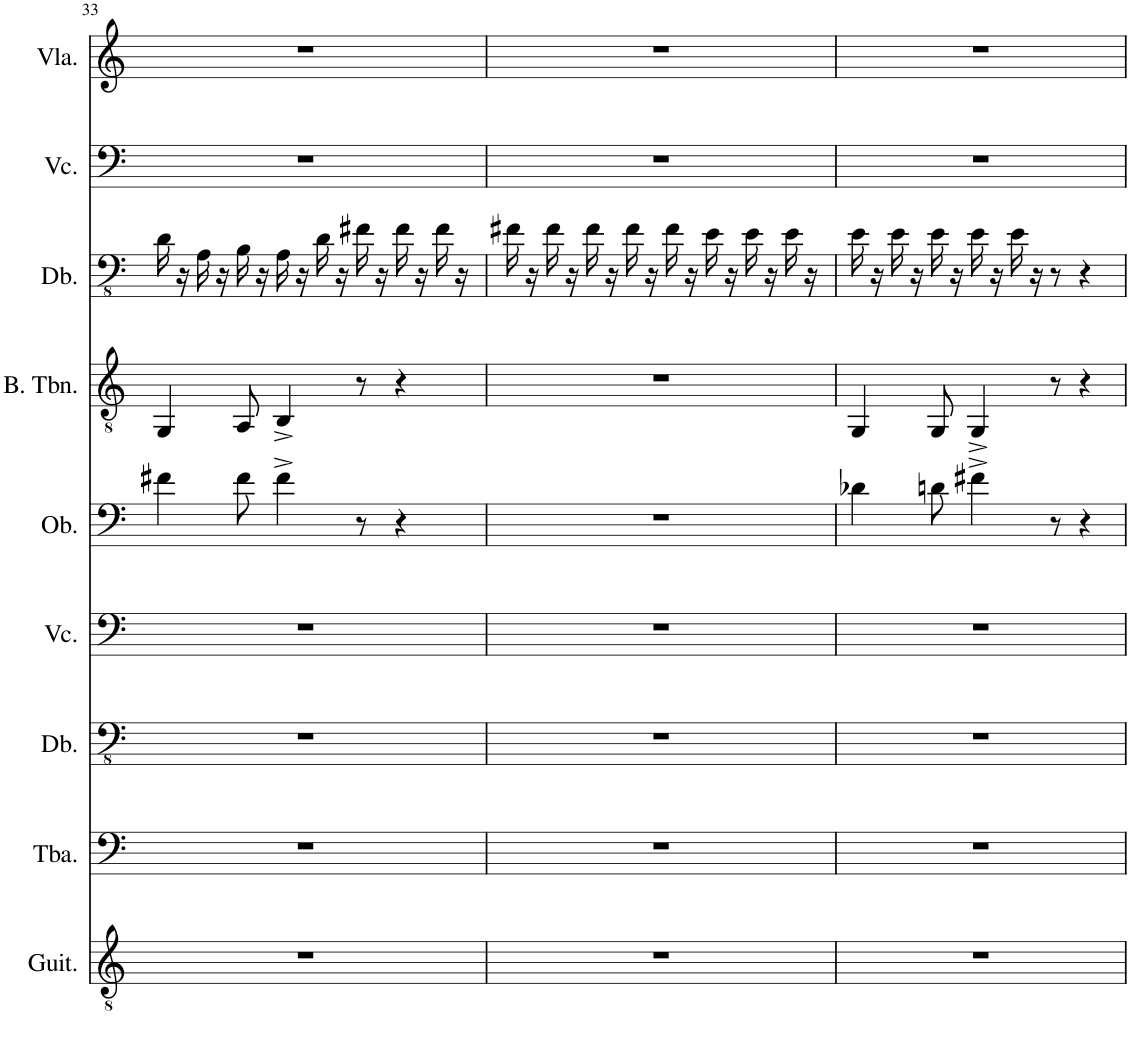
**kern	**kern	**kern	**kern	**kern	**kern	**kern	**kern	**kern
*part9	*part8	*part7	*part6	*part5	*part4	*part3	*part2	*part1
*staff9	*staff8	*staff7	*staff6	*staff5	*staff4	*staff3	*staff2	*staff1
*I"Classical Guitar	*I"Tuba	*I"Double Bass	*I"Violoncello	*I"Oboe	*I"Bass Trombone	*I"Double Bass	*I"Violoncello	*I"Viola
*I'Guit.	*I'Tba.	*I'Db.	*I'Vc.	*I'Ob.	*I'B. Tbn.	*I'Db.	*I'Vc.	*I'Vla.
!!LO:PB:g=z
*clefGv2	*clefF4	*clefFv4	*clefF4	*clefF4	*clefGv2	*clefFv4	*clefF4	*clefG2
*	*	*Trd7c12	*	*	*	*Trd7c12	*	*
*k[]	*k[]	*k[]	*k[]	*k[]	*k[]	*k[]	*k[]	*k[]
*M4/4	*M4/4	*M4/4	*M4/4	*M4/4	*M4/4	*M4/4	*M4/4	*M4/4
=33	=33	=33	=33	=33	=33	=33	=33	=33
1r	1r	1r	1r	4f#X\	4GG/	16D\	1r	1r
.	.	.	.	.	.	16r	.	.
.	.	.	.	.	.	16AA\	.	.
.	.	.	.	.	.	16r	.	.
.	.	.	.	8f#\	8AA/	16BB\	.	.
.	.	.	.	.	.	16r	.	.
.	.	.	.	4f#^\	4BB^/	16AA\	.	.
.	.	.	.	.	.	16r	.	.
.	.	.	.	.	.	16D\	.	.
.	.	.	.	.	.	16r	.	.
.	.	.	.	8r	8r	16F#X\	.	.
.	.	.	.	.	.	16r	.	.
.	.	.	.	4r	4r	16F#\	.	.
.	.	.	.	.	.	16r	.	.
.	.	.	.	.	.	16F#\	.	.
.	.	.	.	.	.	16r	.	.
=34	=34	=34	=34	=34	=34	=34	=34	=34
1r	1r	1r	1r	1r	1r	16F#X\	1r	1r
.	.	.	.	.	.	16r	.	.
.	.	.	.	.	.	16F#\	.	.
.	.	.	.	.	.	16r	.	.
.	.	.	.	.	.	16F#\	.	.
.	.	.	.	.	.	16r	.	.
.	.	.	.	.	.	16F#\	.	.
.	.	.	.	.	.	16r	.	.
.	.	.	.	.	.	16F#\	.	.
.	.	.	.	.	.	16r	.	.
.	.	.	.	.	.	16E\	.	.
.	.	.	.	.	.	16r	.	.
.	.	.	.	.	.	16E\	.	.
.	.	.	.	.	.	16r	.	.
.	.	.	.	.	.	16E\	.	.
.	.	.	.	.	.	16r	.	.
=35	=35	=35	=35	=35	=35	=35	=35	=35
1r	1r	1r	1r	4d-X\	4GG/	16E\	1r	1r
.	.	.	.	.	.	16r	.	.
.	.	.	.	.	.	16E\	.	.
.	.	.	.	.	.	16r	.	.
.	.	.	.	8dn\	8GG/	16E\	.	.
.	.	.	.	.	.	16r	.	.
.	.	.	.	4f#X^\	4GG^/	16E\	.	.
.	.	.	.	.	.	16r	.	.
.	.	.	.	.	.	16E\	.	.
.	.	.	.	.	.	16r	.	.
.	.	.	.	8r	8r	8r	.	.
.	.	.	.	4r	4r	4r	.	.
=	=	=	=	=	=	=	=	=
*-	*-	*-	*-	*-	*-	*-	*-	*-
